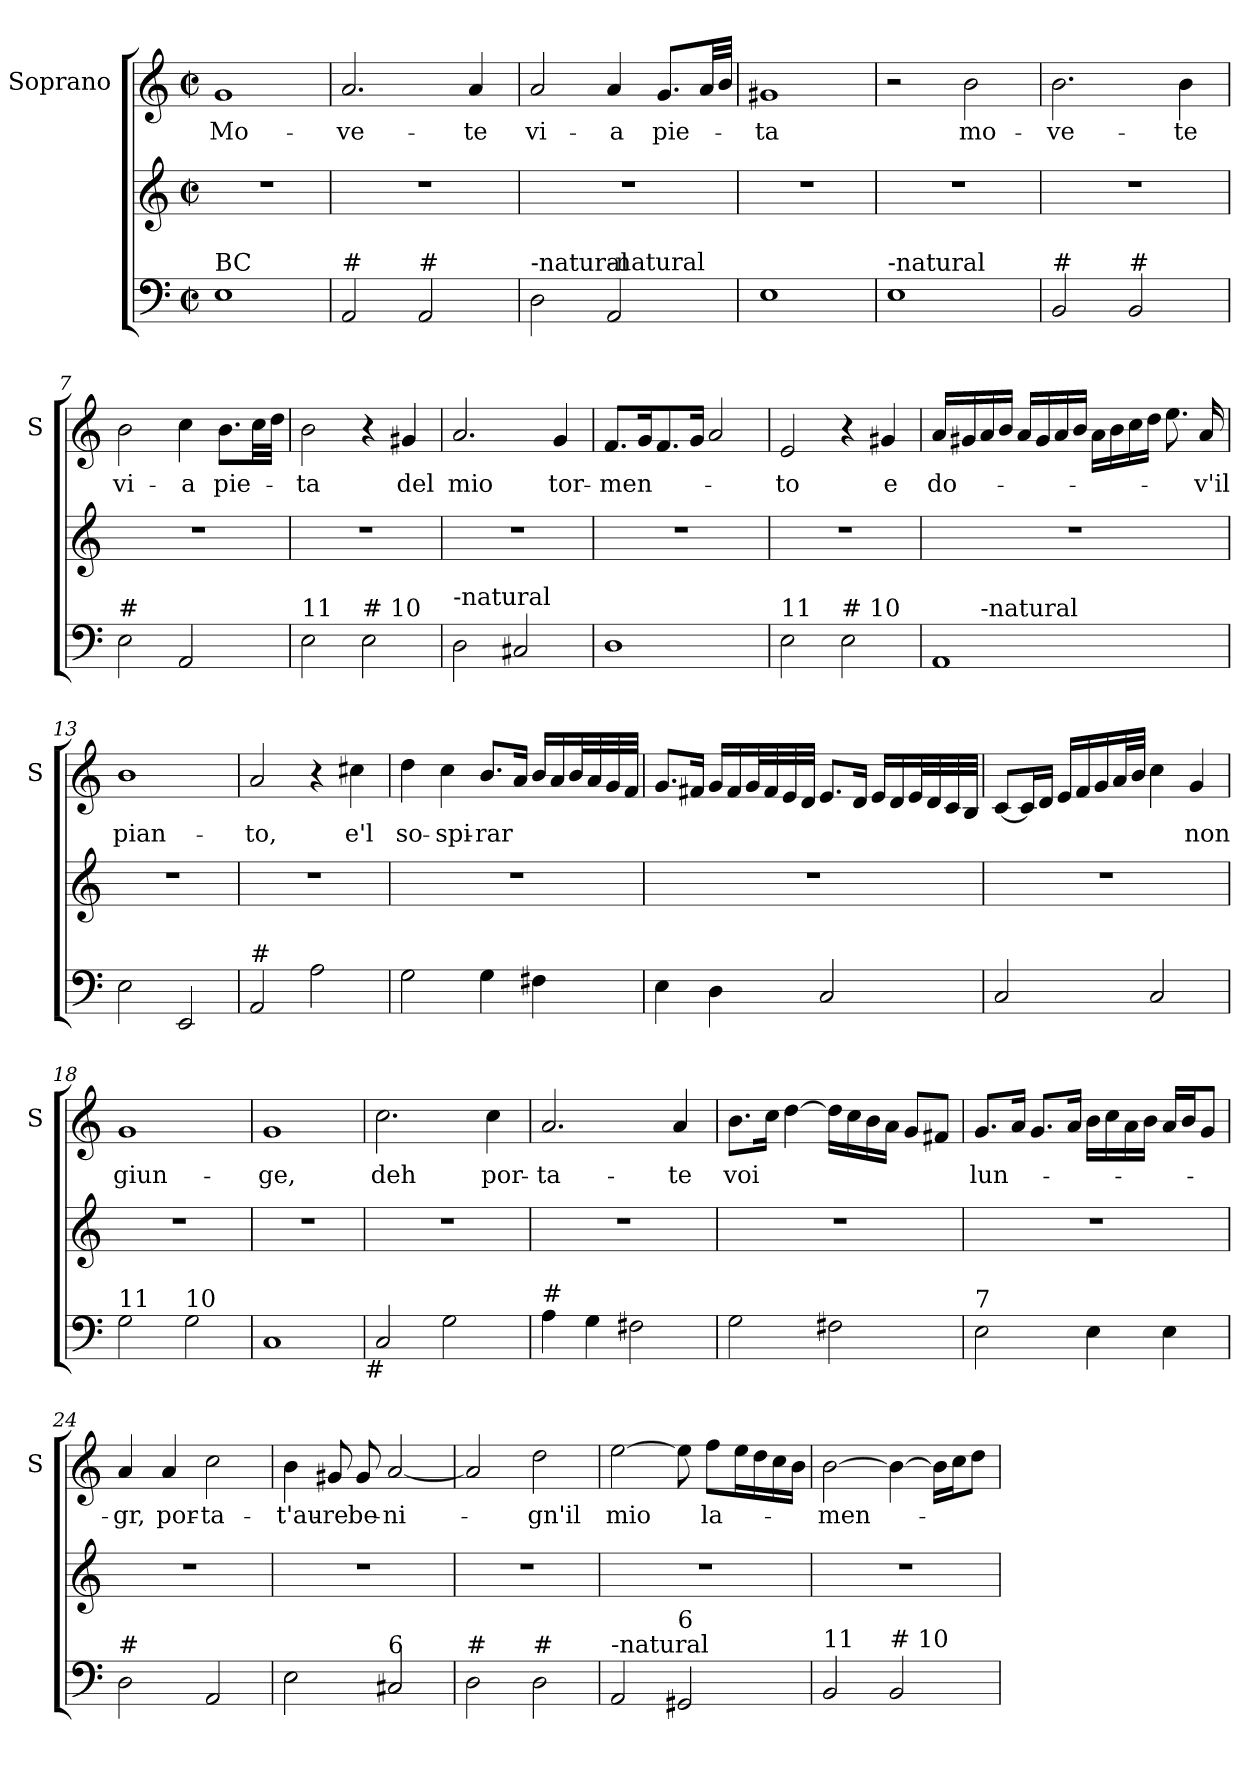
**kern	**kern	**kern	**text
*part2	*part2	*part1	*part1
*staff3	*staff2	*staff1	*staff1
*	*	*I"Soprano	*
*	*	*I'S	*
*clefF4	*clefG2	*clefG2	*
*k[]	*k[]	*k[]	*
*C:	*C:	*C:	*
*M2/2	*M2/2	*M2/2	*
*met(c|)	*met(c|)	*met(c|)	*
=1	=1	=1	=1
!LO:TX:a:t=BC	!	!	!
!	!	!	!LO:LY:b
1E	1r	1g	Mo-
=2	=2	=2	=2
!LO:TX:a:t=#	!	!	!
!	!	!	!LO:LY:b
2AA/	1r	2.a/	-ve-
!LO:TX:a:t=#	!	!	!
2AA/	.	.	.
!	!	!	!LO:LY:b
.	.	4a/	-te
=3	=3	=3	=3
!LO:TX:a:t=-natural	!	!	!
!	!	!	!LO:LY:b
2D\	1r	2a/	vi-
!LO:TX:a:t=-natural	!	!	!
!	!	!	!LO:LY:b
2AA/	.	4a/	-a
!	!	!	!LO:LY:b
.	.	8.g/L	pie-
.	.	32a/LL	.
.	.	32b/JJJ	.
=4	=4	=4	=4
!	!	!	!LO:LY:b
1E	1r	1g#X	-ta
=5	=5	=5	=5
!LO:TX:a:t=-natural	!	!	!
1E	1r	2r	.
!	!	!	!LO:LY:b
.	.	2b\	mo-
!!LO:LB:g=z
=6	=6	=6	=6
!LO:TX:a:t=#	!	!	!
!	!	!	!LO:LY:b
2BB/	1r	2.b\	-ve-
!LO:TX:a:t=#	!	!	!
2BB/	.	.	.
!	!	!	!LO:LY:b
.	.	4b\	-te
=7	=7	=7	=7
!LO:TX:a:t=#	!	!	!
!	!	!	!LO:LY:b
2E\	1r	2b\	vi-
!	!	!	!LO:LY:b
2AA/	.	4cc\	-a
!	!	!	!LO:LY:b
.	.	8.b\L	pie-
.	.	32cc\LL	.
.	.	32dd\JJJ	.
=8	=8	=8	=8
!LO:TX:a:t=11	!	!	!
!	!	!	!LO:LY:b
2E\	1r	2b\	-ta
!LO:TX:a:t=# 10	!	!	!
2E\	.	4r	.
!	!	!	!LO:LY:b
.	.	4g#X/	del
=9	=9	=9	=9
!LO:TX:a:t=-natural	!	!	!
!	!	!	!LO:LY:b
2D\	1r	2.a/	mio
2C#X/	.	.	.
!	!	!	!LO:LY:b
.	.	4g/	tor-
=10	=10	=10	=10
!	!	!	!LO:LY:b
1D	1r	8.f/L	-men-
.	.	16g/k	.
.	.	8.f/	.
.	.	16g/Jk	.
.	.	2a/	.
=11	=11	=11	=11
!LO:TX:a:t=11	!	!	!
!	!	!	!LO:LY:b
2E\	1r	2e/	-to
!LO:TX:a:t=# 10	!	!	!
2E\	.	4r	.
!	!	!	!LO:LY:b
.	.	4g#X/	e
!!LO:LB:g=z
=12	=12	=12	=12
!	!	!	!LO:LY:b
*^	*	*	*
1AA	8ryy	1r	16a/LL	do-
.	.	.	16g#X/	.
!	!LO:TX:a:t=-natural	!	!	!
.	2..ryy	.	16a/	.
.	.	.	16b/JJ	.
.	.	.	16a/LL	.
.	.	.	16g#/	.
.	.	.	16a/	.
.	.	.	16b/JJ	.
.	.	.	16a\LL	.
.	.	.	16b\	.
.	.	.	16cc\	.
.	.	.	16dd\JJ	.
.	.	.	8.ee\	.
!	!	!	!	!LO:LY:b
.	.	.	16a/	-v'il
=13	=13	=13	=13	=13
!LO:TX:a:t=4 # 3	!	!	!	!
!	!	!	!	!LO:LY:b
*v	*v	*	*	*
2E\	1r	1b	pian-
2EE/	.	.	.
=14	=14	=14	=14
!LO:TX:a:t=#	!	!	!
!	!	!	!LO:LY:b
2AA/	1r	2a/	-to,
2A\	.	4r	.
!	!	!	!LO:LY:b
.	.	4cc#X\	e'l
=15	=15	=15	=15
!	!	!	!LO:LY:b
2G\	1r	4dd\	so-
!	!	!	!LO:LY:b
.	.	4cc\	-spi-
!	!	!	!LO:LY:b
4G\	.	8.b/L	-rar
.	.	16a/Jk	.
4F#X\	.	16b/LL	.
.	.	16a/	.
.	.	32b/L	.
.	.	32a/	.
.	.	32g/	.
.	.	32f/JJJ	.
!!LO:PB:g=z
=16	=16	=16	=16
4E\	1r	8.g/L	.
.	.	16f#X/Jk	.
4D\	.	16g/LL	.
.	.	16f#/	.
.	.	32g/L	.
.	.	32f#/	.
.	.	32e/	.
.	.	32d/JJJ	.
2C/	.	8.e/L	.
.	.	16d/Jk	.
.	.	16e/LL	.
.	.	16d/	.
.	.	32e/L	.
.	.	32d/	.
.	.	32c/	.
.	.	32B/JJJ	.
=17	=17	=17	=17
2C/	1r	[8c/L	.
.	.	16c/L]	.
.	.	16d/JJ	.
.	.	16e/LL	.
.	.	16f/	.
.	.	16g/	.
.	.	32a/L	.
.	.	32b/JJJ	.
2C/	.	4cc\	.
!	!	!	!LO:LY:b
.	.	4g/	non
=18	=18	=18	=18
!LO:TX:a:t=11	!	!	!
!	!	!	!LO:LY:b
2G\	1r	1g	giun-
!LO:TX:a:t=10	!	!	!
2G\	.	.	.
=19	=19	=19	=19
!	!	!	!LO:LY:b
1C	1r	1g	-ge,
!LO:TX:b:t=#	!	!	!
!!LO:LB:g=z
=20	=20	=20	=20
!	!	!	!LO:LY:b
2C/	1r	2.cc\	deh
2G\	.	.	.
!	!	!	!LO:LY:b
.	.	4cc\	por-
=21	=21	=21	=21
!LO:TX:a:t=#	!	!	!
!	!	!	!LO:LY:b
4A\	1r	2.a/	-ta-
4G\	.	.	.
2F#X\	.	.	.
!	!	!	!LO:LY:b
.	.	4a/	-te
=22	=22	=22	=22
!	!	!	!LO:LY:b
2G\	1r	8.b\L	voi
.	.	16cc\Jk	.
.	.	[4dd\	.
2F#X\	.	16dd\LL]	.
.	.	16cc\	.
.	.	16b\	.
.	.	16a\JJ	.
.	.	8g/L	.
.	.	8f#X/J	.
=23	=23	=23	=23
!LO:TX:a:t=7	!	!	!
!	!	!	!LO:LY:b
2E\	1r	8.g/L	lun-
.	.	16a/Jk	.
.	.	8.g/L	.
.	.	16a/Jk	.
4E\	.	16b\LL	.
.	.	16cc\	.
.	.	16a\	.
.	.	16b\JJ	.
4E\	.	16a/LL	.
.	.	16b/J	.
.	.	8g/J	.
!!LO:LB:g=z
=24	=24	=24	=24
!LO:TX:a:t=#	!	!	!
!	!	!	!LO:LY:b
2D\	1r	4a/	-gr,
!	!	!	!LO:LY:b
.	.	4a/	por-
!	!	!	!LO:LY:b
2AA/	.	2cc\	-ta-
=25	=25	=25	=25
!	!	!	!LO:LY:b
2E\	1r	4b\	-t'au-
!	!	!	!LO:LY:b
.	.	8g#X/	-re
!	!	!	!LO:LY:b
.	.	8g#/	be-
!LO:TX:a:t=6	!	!	!
!	!	!	!LO:LY:b
2C#X/	.	[2a/	-ni-
=26	=26	=26	=26
!LO:TX:a:t=#	!	!	!
2D\	1r	2a/]	.
!LO:TX:a:t=#	!	!	!
!	!	!	!LO:LY:b
2D\	.	2dd\	-gn'il
=27	=27	=27	=27
!LO:TX:a:t=-natural	!	!	!
!	!	!	!LO:LY:b
2AA/	1r	[2ee\	mio
!LO:TX:a:t=6	!	!	!
2GG#X/	.	8ee\]	.
!	!	!	!LO:LY:b
.	.	8ff\L	la-
.	.	16ee\L	.
.	.	16dd\	.
.	.	16cc\	.
.	.	16b\JJ	.
=28	=28	=28	=28
!LO:TX:a:t=11	!	!	!
!	!	!	!LO:LY:b
2BB/	1r	[2b\	-men-
!LO:TX:a:t=# 10	!	!	!
2BB/	.	4b\_	.
.	.	16b\LL]	.
.	.	16cc\J	.
.	.	8dd\J	.
=	=	=	=
*-	*-	*-	*-
